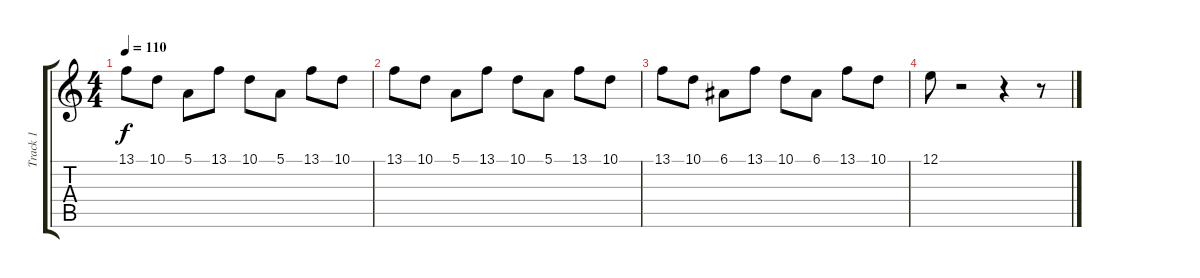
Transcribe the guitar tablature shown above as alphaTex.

\track ("Track 1" "Track 1") {instrument lead8bassandlead}
\staff {score tabs}
\tuning (E4 B3 G3 D3 A2 E2) {hide}
\ts (4 4)
\tempo 110
\clef g2
\ks c
13.1.8{dy f} 10.1.8 5.1.8 13.1.8 10.1.8 5.1.8 13.1.8 10.1.8 |
13.1.8 10.1.8 5.1.8 13.1.8 10.1.8 5.1.8 13.1.8 10.1.8 |
13.1.8 10.1.8 6.1.8 13.1.8 10.1.8 6.1.8 13.1.8 10.1.8 |
12.1.8 r.2 r.4 r.8
